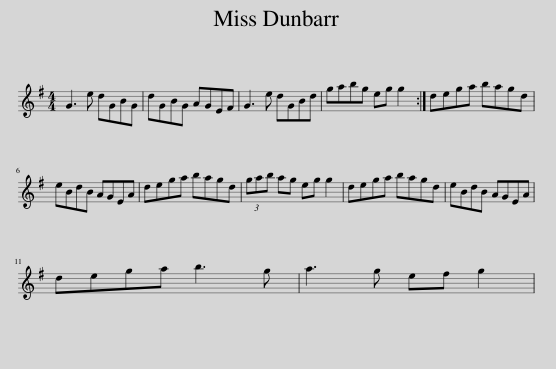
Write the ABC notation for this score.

X:1
L:1/8
M:4/4
I:linebreak $
K:G
V:1 treble
V:1
 G3 e dGBG | dGBG AGEF | G3 e dGBd | gabg eg g2 :| dega bagd |$ %5
 eBdB AGEA | dega bagd | (3gab ag eg g2 | dega bagd | eBdB AGEA |$ %10
 dega b3 g | a3 g ef g2 | %12
